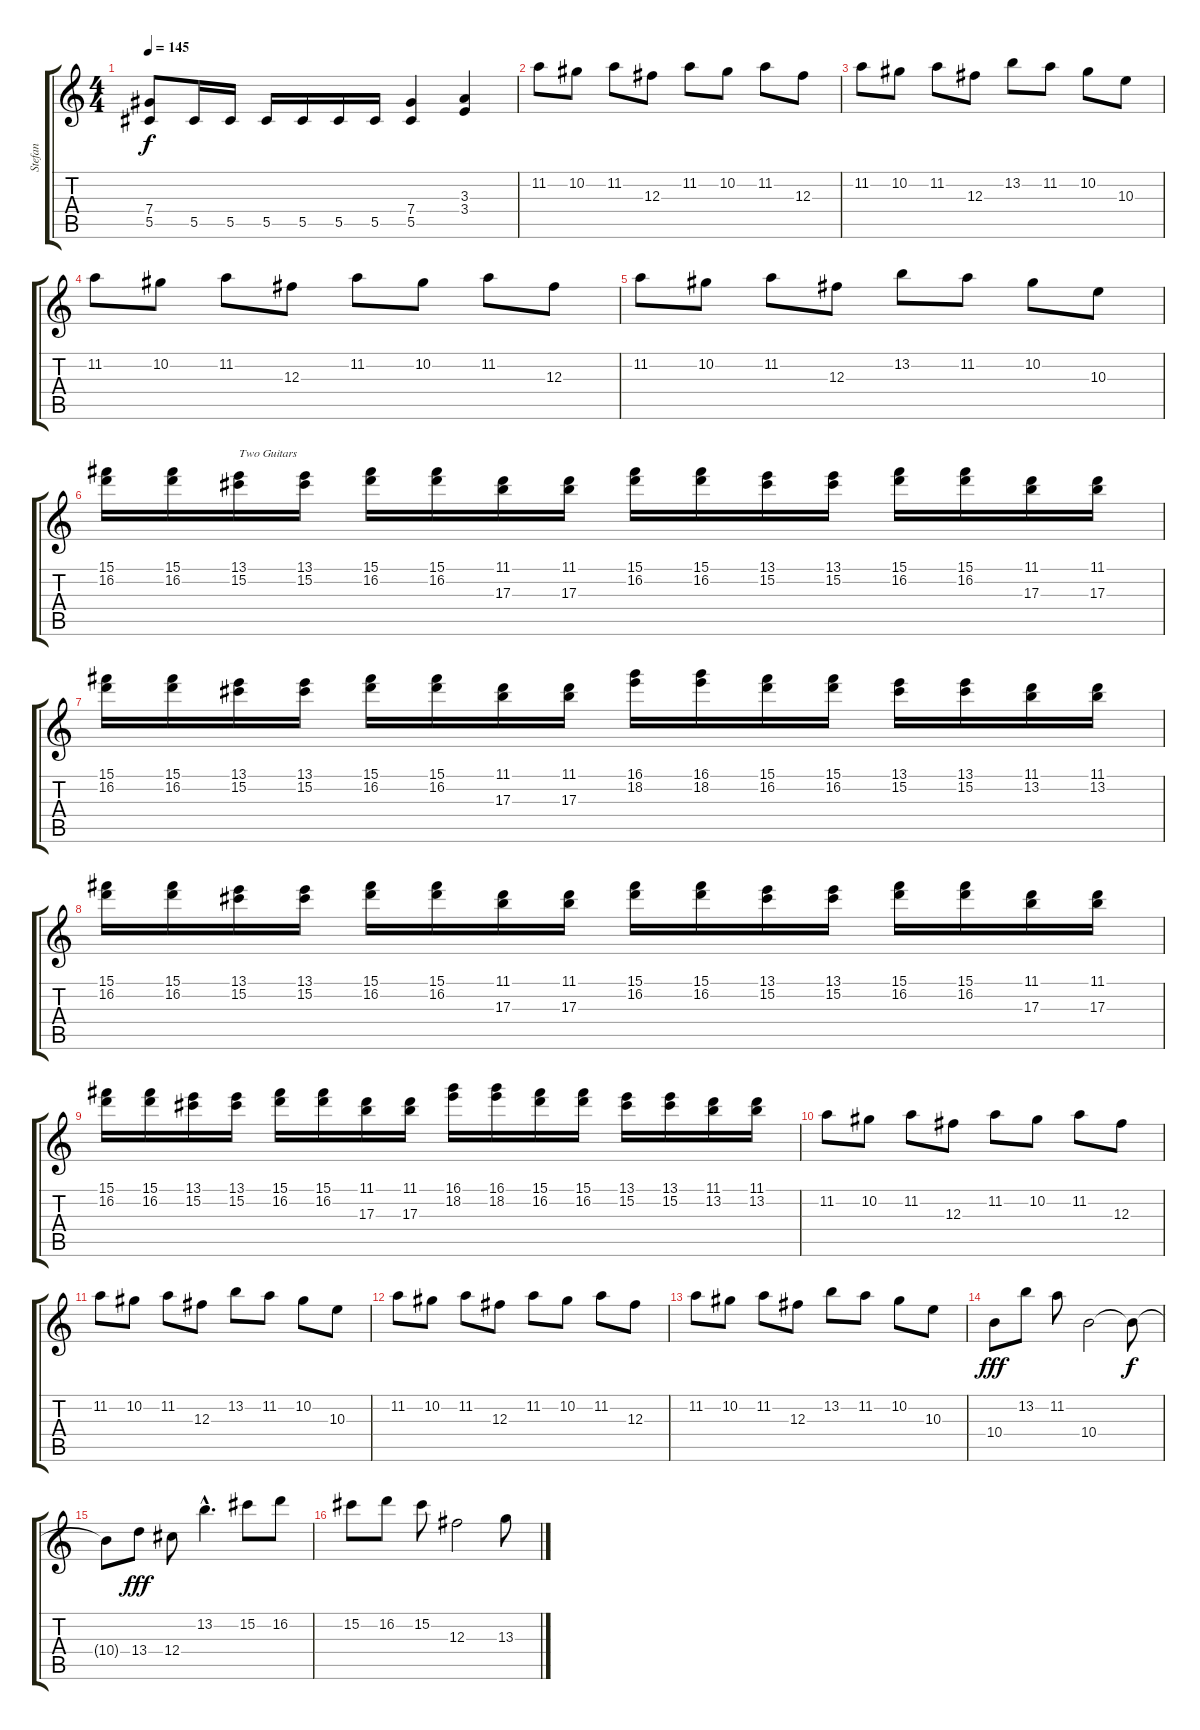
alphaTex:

\track ("Stefan" "Stefan") {instrument distortionguitar}
\staff {score tabs}
\tuning (Eb4 Bb3 Gb3 Db3 Ab2 Eb2) {hide}
\ts (4 4)
\tempo 145
\clef g2
\ks c
(7.4 5.5).8{dy f} 5.5.16 5.5.16 5.5.16 5.5.16 5.5.16 5.5.16 (7.4 5.5).4 (3.3 3.4).4 |
11.2.8 10.2.8 11.2.8 12.3.8 11.2.8 10.2.8 11.2.8 12.3.8 |
11.2.8 10.2.8 11.2.8 12.3.8 13.2.8 11.2.8 10.2.8 10.3.8 |
11.2.8 10.2.8 11.2.8 12.3.8 11.2.8 10.2.8 11.2.8 12.3.8 |
11.2.8 10.2.8 11.2.8 12.3.8 13.2.8 11.2.8 10.2.8 10.3.8 |
(15.1 16.2).16 (15.1 16.2).16 (13.1 15.2).16{txt "Two Guitars"} (13.1 15.2).16 (15.1 16.2).16 (15.1 16.2).16 (11.1 17.3).16 (11.1 17.3).16 (15.1 16.2).16 (15.1 16.2).16 (13.1 15.2).16 (13.1 15.2).16 (15.1 16.2).16 (15.1 16.2).16 (11.1 17.3).16 (11.1 17.3).16 |
(15.1 16.2).16 (15.1 16.2).16 (13.1 15.2).16 (13.1 15.2).16 (15.1 16.2).16 (15.1 16.2).16 (11.1 17.3).16 (11.1 17.3).16 (16.1 18.2).16 (16.1 18.2).16 (15.1 16.2).16 (15.1 16.2).16 (13.1 15.2).16 (13.1 15.2).16 (11.1 13.2).16 (11.1 13.2).16 |
(15.1 16.2).16 (15.1 16.2).16 (13.1 15.2).16 (13.1 15.2).16 (15.1 16.2).16 (15.1 16.2).16 (11.1 17.3).16 (11.1 17.3).16 (15.1 16.2).16 (15.1 16.2).16 (13.1 15.2).16 (13.1 15.2).16 (15.1 16.2).16 (15.1 16.2).16 (11.1 17.3).16 (11.1 17.3).16 |
(15.1 16.2).16 (15.1 16.2).16 (13.1 15.2).16 (13.1 15.2).16 (15.1 16.2).16 (15.1 16.2).16 (11.1 17.3).16 (11.1 17.3).16 (16.1 18.2).16 (16.1 18.2).16 (15.1 16.2).16 (15.1 16.2).16 (13.1 15.2).16 (13.1 15.2).16 (11.1 13.2).16 (11.1 13.2).16 |
11.2.8 10.2.8 11.2.8 12.3.8 11.2.8 10.2.8 11.2.8 12.3.8 |
11.2.8 10.2.8 11.2.8 12.3.8 13.2.8 11.2.8 10.2.8 10.3.8 |
11.2.8 10.2.8 11.2.8 12.3.8 11.2.8 10.2.8 11.2.8 12.3.8 |
11.2.8 10.2.8 11.2.8 12.3.8 13.2.8 11.2.8 10.2.8 10.3.8 |
10.4.8{dy fff} 13.2.8 11.2.8 10.4.2 10.4{t}.8{dy f} |
10.4{t}.8 13.4.8{dy fff} 12.4.8 13.2{hac}.4{d} 15.2.8 16.2.8 |
15.2.8 16.2.8 15.2.8 12.3.2 13.3.8
